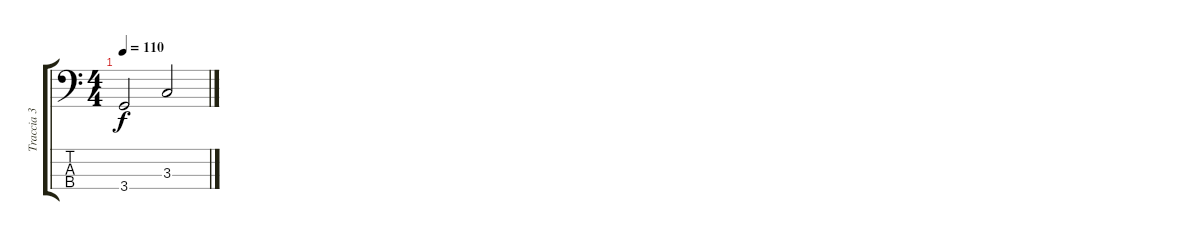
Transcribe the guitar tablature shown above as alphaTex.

\track ("Traccia 3" "Traccia 3") {instrument electricbassfinger}
\staff {score tabs}
\tuning (G2 D2 A1 E1) {hide}
\ts (4 4)
\tempo 110
\clef f4
\ks c
3.4.2{dy f} 3.3.2
